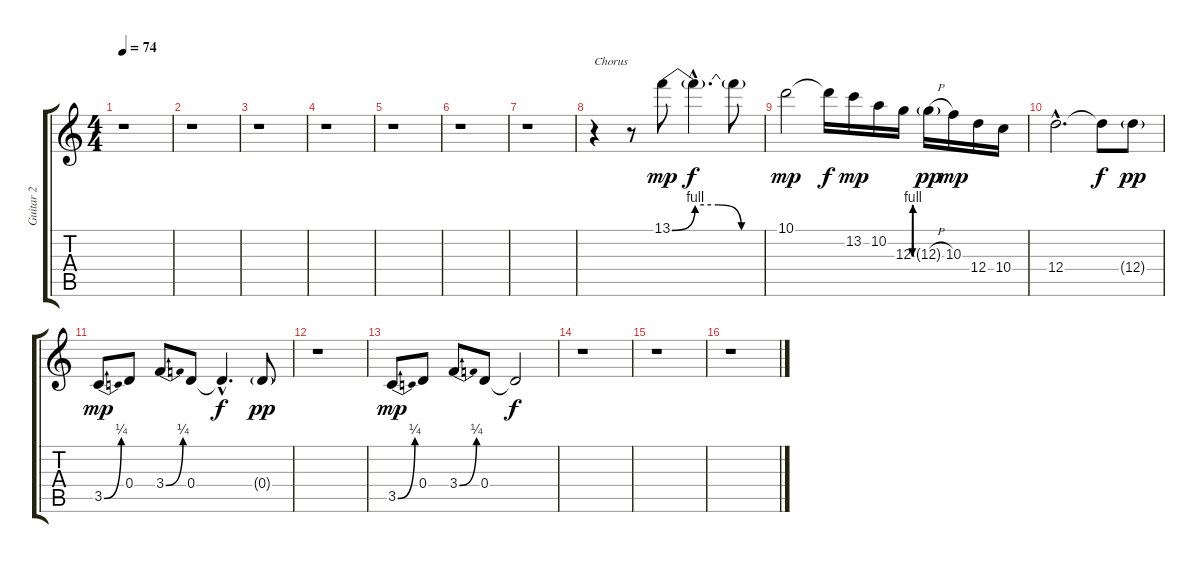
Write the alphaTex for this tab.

\track ("Guitar 2" "Guitar 2") {instrument distortionguitar}
\staff {score tabs}
\tuning (E4 B3 G3 D3 A2 E2) {hide}
\ts (4 4)
\tempo 74
\clef g2
\ks c
r.1{dy f} |
r.1 |
r.1 |
r.1 |
r.1 |
r.1 |
r.1 |
r.4{txt "Chorus"} r.8 13.1{be (custom 0 0 15 4 30 4 45 0 60 0)}.8{dy mp} 13.1{hac t}.4{d dy f} 13.1{t}.8 |
10.1.2{dy mp} 10.1{t}.16{dy f} 13.2.16{dy mp} 10.2.16 12.3{be (custom 0 0 15 4 30 4 45 0 60 0)}.16 12.3{h g}.16{dy pp} 10.3.16{dy mp} 12.4.16 10.4.16 |
12.4{hac}.2{d} 12.4{t}.8{dy f} 12.4{g}.8{dy pp} |
3.5{be (bend 0 0 60 1)}.8{dy mp} 0.4.8 3.4{be (bend 0 0 60 1)}.8 0.4.8 0.4{hac t}.4{d dy f} 0.4{g}.8{dy pp} |
r.1 |
3.5{be (bend 0 0 60 1)}.8{dy mp} 0.4.8 3.4{be (bend 0 0 60 1)}.8 0.4.8 0.4{t}.2{dy f} |
r.1 |
r.1 |
r.1
